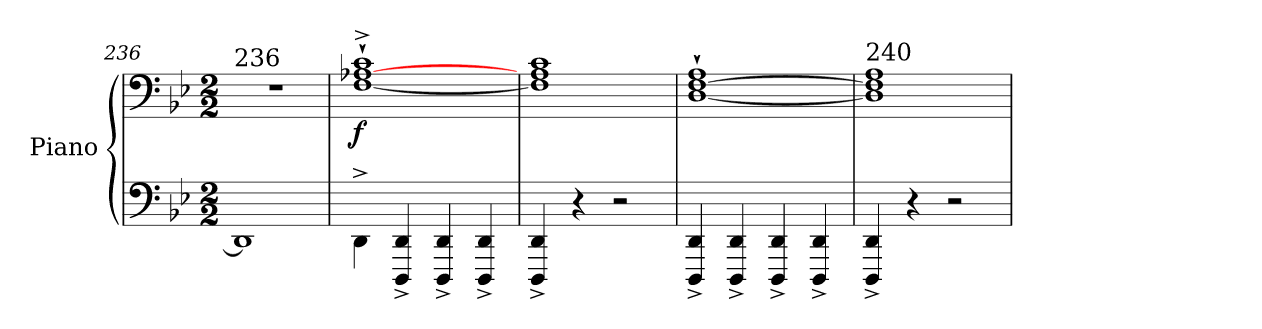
**kern	**kern	**dynam
*part1	*part1	*part1
*staff2	*staff1	*staff1/2
*I"Piano	*	*
*I'Pno	*	*
*clefF4	*clefF4	*
*k[b-e-]	*k[b-e-]	*
*B-:	*B-:	*
*M2/2	*M2/2	*
=236	=236	=236
!	!LO:TX:a:t=236	!
1DD]	1r	.
=237	=237	=237
!	!	!LO:DY:b
4DD^\	[1F`^ [1A-X`^ 1c`^	f
4DDD/^ 4DD/^	.	.
4DDD/^ 4DD/^	.	.
4DDD/^ 4DD/^	.	.
=238	=238	=238
4DDD/^ 4DD/^	1F] 1A 1c	.
4r	.	.
2r	.	.
=239	=239	=239
4DDD/^ 4DD/^	[1D` [1F` 1A`	.
4DDD/^ 4DD/^	.	.
4DDD/^ 4DD/^	.	.
4DDD/^ 4DD/^	.	.
=240	=240	=240
!	!LO:TX:a:t=240	!
4DDD/^ 4DD/^	1D] 1F] 1A	.
4r	.	.
2r	.	.
=	=	=
*-	*-	*-
